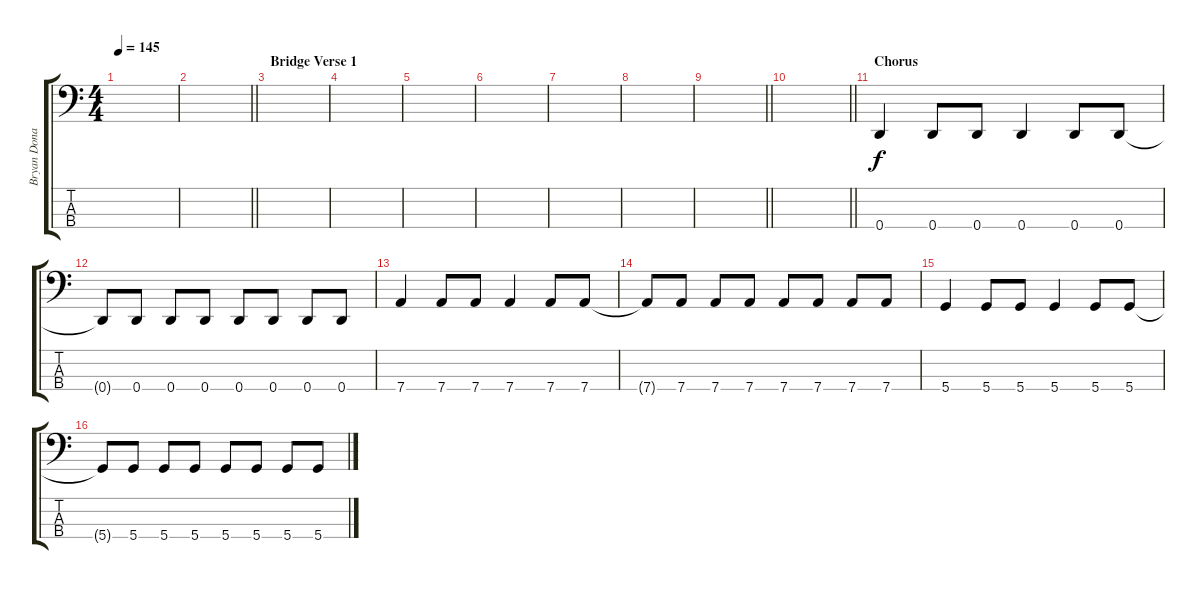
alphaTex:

\track ("Bryan Donahue (Bass)" "Bryan Dona") {instrument electricbassfinger}
\staff {score tabs}
\tuning (Gb2 D2 A1 D1) {hide}
\ts (4 4)
\tempo 145
\clef f4
\ks c
|
\barLineRight lightlight
|
\section ("" "Bridge Verse 1")
|
|
|
|
|
|
\barLineRight lightlight
|
\section ("" "")
\barLineRight lightlight
|
\section ("" "Chorus")
0.4.4 0.4.8 0.4.8 0.4.4 0.4.8 0.4.8 |
0.4{t}.8 0.4.8 0.4.8 0.4.8 0.4.8 0.4.8 0.4.8 0.4.8 |
7.4.4 7.4.8 7.4.8 7.4.4 7.4.8 7.4.8 |
7.4{t}.8 7.4.8 7.4.8 7.4.8 7.4.8 7.4.8 7.4.8 7.4.8 |
5.4.4 5.4.8 5.4.8 5.4.4 5.4.8 5.4.8 |
5.4{t}.8 5.4.8 5.4.8 5.4.8 5.4.8 5.4.8 5.4.8 5.4.8
